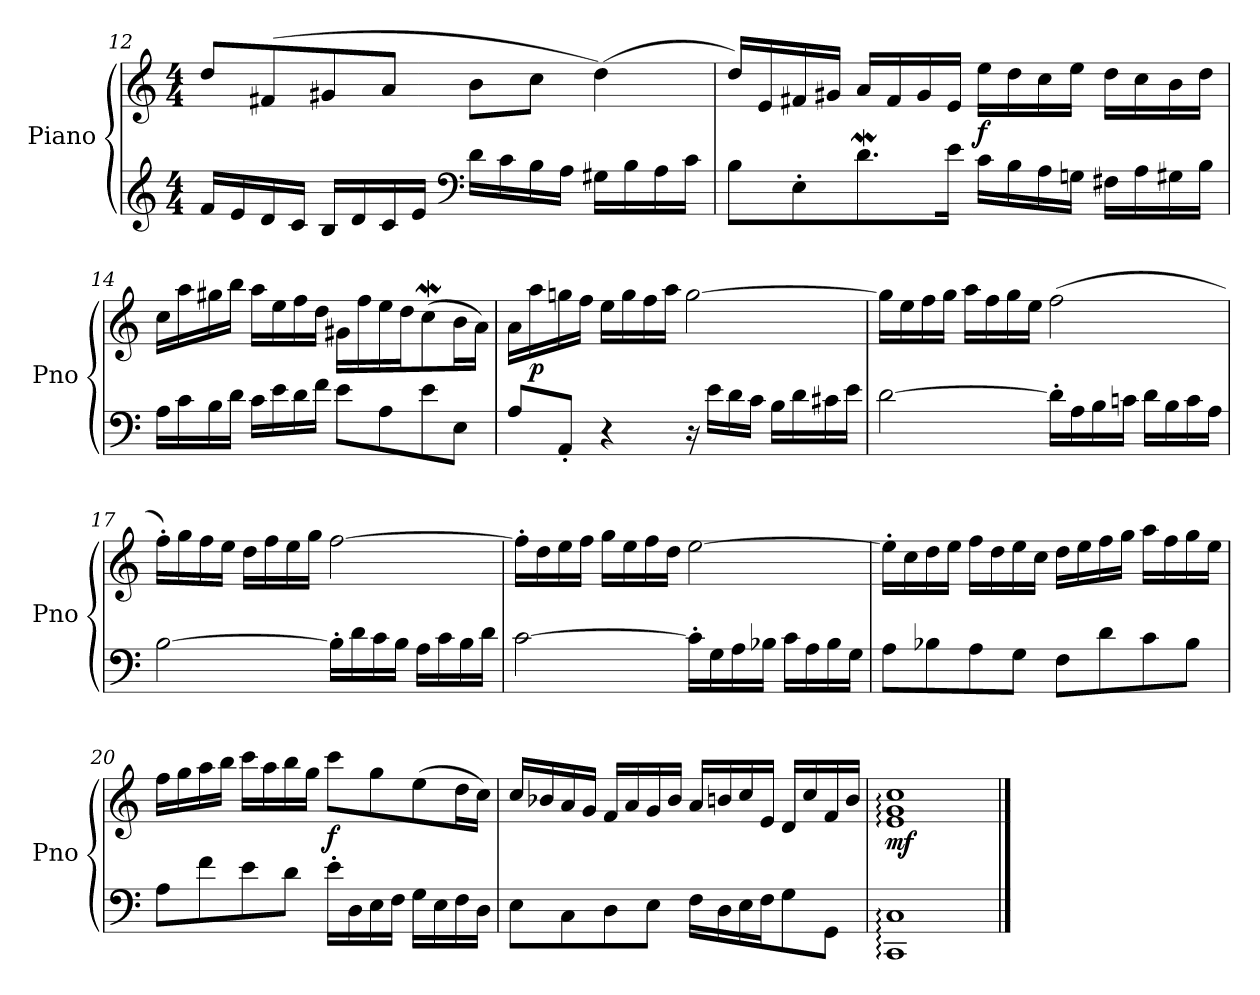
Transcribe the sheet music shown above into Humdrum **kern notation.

**kern	**kern	**dynam
*part1	*part1	*part1
*staff2	*staff1	*staff1/2
*I"Piano	*	*
*I'Pno	*	*
*clefG2	*clefG2	*
*k[]	*k[]	*
*C:	*C:	*
*M4/4	*M4/4	*
=12	=12	=12
16f/LL	8dd/L	.
16e/	.	.
16d/	(8f#X/	.
16c/JJ	.	.
16B/LL	8g#X/	.
16d/	.	.
16c/	8a/J	.
16e/JJ	.	.
*clefF4	*	*
16d\LL	8b\L	.
16c\	.	.
16B\	8cc\J	.
16A\JJ	.	.
16G#X\LL	(4dd\)	.
16B\	.	.
16A\	.	.
16c\JJ	.	.
!!LO:PB:g=z
=13	=13	=13
8B\L	16dd/LL)	.
.	16e/	.
8E'\	16f#X/	.
.	16g#X/JJ	.
8.dW\	16a/LL	.
.	16f#/	.
.	16g#/	.
16e\Jk	16e/JJ	.
!	!	!LO:DY:b
16c\LL	16ee\LL	f
16B\	16dd\	.
16A\	16cc\	.
16Gn\JJ	16ee\JJ	.
16F#X\LL	16dd\LL	.
16A\	16cc\	.
16G#X\	16b\	.
16B\JJ	16dd\JJ	.
=14	=14	=14
16A\LL	16cc\LL	.
16c\	16aa\	.
16B\	16gg#X\	.
16d\JJ	16bb\JJ	.
16c\LL	16aa\LL	.
16e\	16ee\	.
16d\	16ff\	.
16f\JJ	16dd\JJ	.
8e\L	16g#X\LL	.
.	16ff\	.
8A\	16ee\	.
.	16dd\J	.
8e\	(8ccw\	.
8E\J	16b\L	.
.	16a\JJ)	.
!!LO:LB:g=z
=15	=15	=15
8A/L	16a\LL	.
!	!	!LO:DY:b
.	16aa\	p
8AA'/J	16ggn\	.
.	16ff\JJ	.
4r	16ee\LL	.
.	16gg\	.
.	16ff\	.
.	16aa\JJ	.
16r	[2gg\	.
16e\LL	.	.
16d\	.	.
16c\JJ	.	.
16B\LL	.	.
16d\	.	.
16c#X\	.	.
16e\JJ	.	.
=16	=16	=16
[2d\	16gg\LL]	.
.	16ee\	.
.	16ff\	.
.	16gg\JJ	.
.	16aa\LL	.
.	16ff\	.
.	16gg\	.
.	16ee\JJ	.
16d'\LL]	(2ff\	.
16A\	.	.
16B\	.	.
16cn\JJ	.	.
16d\LL	.	.
16B\	.	.
16c\	.	.
16A\JJ	.	.
!!LO:LB:g=z
=17	=17	=17
[2B\	16ff'\LL)	.
.	16gg\	.
.	16ff\	.
.	16ee\JJ	.
.	16dd\LL	.
.	16ff\	.
.	16ee\	.
.	16gg\JJ	.
16B'\LL]	[2ff\	.
16d\	.	.
16c\	.	.
16B\JJ	.	.
16A\LL	.	.
16c\	.	.
16B\	.	.
16d\JJ	.	.
=18	=18	=18
[2c\	16ff'\LL]	.
.	16dd\	.
.	16ee\	.
.	16ff\JJ	.
.	16gg\LL	.
.	16ee\	.
.	16ff\	.
.	16dd\JJ	.
16c'\LL]	[2ee\	.
16G\	.	.
16A\	.	.
16B-X\JJ	.	.
16c\LL	.	.
16A\	.	.
16B-\	.	.
16G\JJ	.	.
!!LO:LB:g=z
=19	=19	=19
8A\L	16ee'\LL]	.
.	16cc\	.
8B-X\	16dd\	.
.	16ee\JJ	.
8A\	16ff\LL	.
.	16dd\	.
8G\J	16ee\	.
.	16cc\JJ	.
8F\L	16dd\LL	.
.	16ee\	.
8d\	16ff\	.
.	16gg\JJ	.
8c\	16aa\LL	.
.	16ff\	.
8B-\J	16gg\	.
.	16ee\JJ	.
=20	=20	=20
8A\L	16ff\LL	.
.	16gg\	.
8f\	16aa\	.
.	16bb\JJ	.
8e\	16ccc\LL	.
.	16aa\	.
8d\J	16bb\	.
.	16gg\JJ	.
!	!	!LO:DY:b
16e'\LL	8ccc\L	f
16D\	.	.
16E\	8gg\	.
16F\JJ	.	.
16G\LL	(8ee\	.
16E\	.	.
16F\	16dd\L	.
16D\JJ	16cc\JJ)	.
!!LO:LB:g=z
=21	=21	=21
8E\L	16cc/LL	.
.	16b-X/	.
8C\	16a/	.
.	16g/JJ	.
8D\	16f/LL	.
.	16a/	.
8E\J	16g/	.
.	16b-/JJ	.
16F\LL	16a/LL	.
16D\	16bn/	.
16E\	16cc/	.
16F\J	16e/JJ	.
8G\	16d/LL	.
.	16cc/	.
8GG\J	16f/	.
.	16b/JJ	.
=22	=22	=22
!	!	!LO:DY:b
1CC: 1C:	1e: 1g: 1cc:	mf
==	==	==
*-	*-	*-
